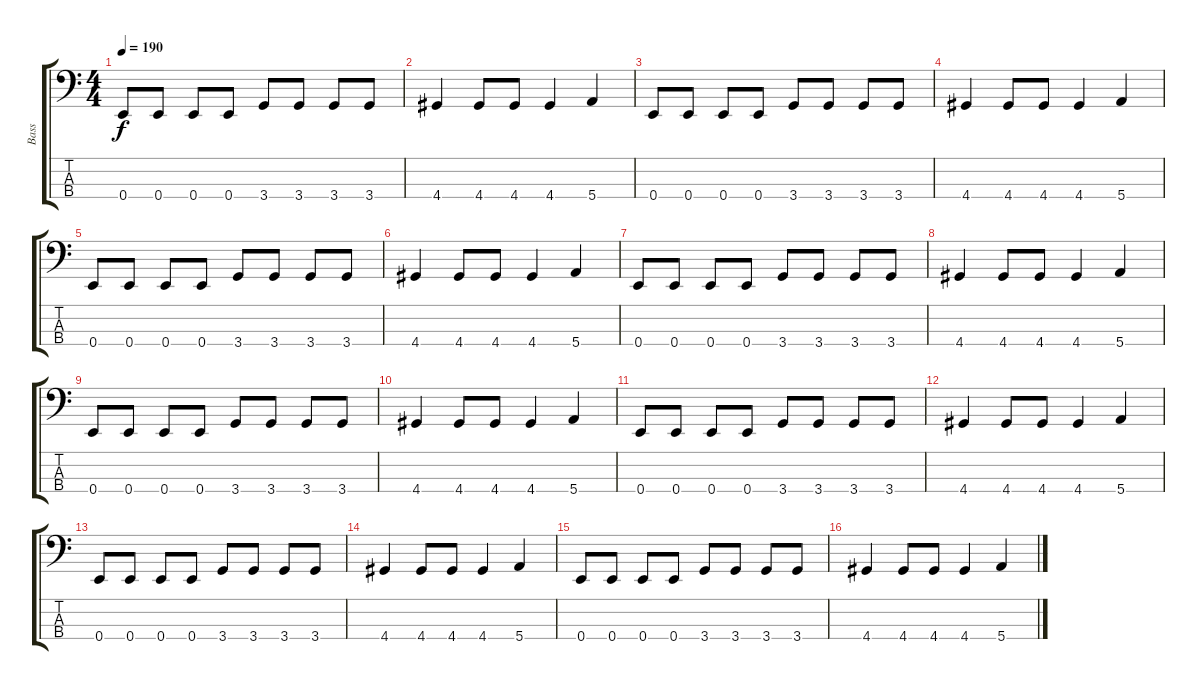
\track ("Bass" "Bass") {instrument electricbasspick}
\staff {score tabs}
\tuning (G2 D2 A1 E1) {hide}
\ts (4 4)
\tempo 190
\clef f4
\ks c
0.4.8{dy f} 0.4.8 0.4.8 0.4.8 3.4.8 3.4.8 3.4.8 3.4.8 |
4.4.4 4.4.8 4.4.8 4.4.4 5.4.4 |
0.4.8 0.4.8 0.4.8 0.4.8 3.4.8 3.4.8 3.4.8 3.4.8 |
4.4.4 4.4.8 4.4.8 4.4.4 5.4.4 |
0.4.8 0.4.8 0.4.8 0.4.8 3.4.8 3.4.8 3.4.8 3.4.8 |
4.4.4 4.4.8 4.4.8 4.4.4 5.4.4 |
0.4.8 0.4.8 0.4.8 0.4.8 3.4.8 3.4.8 3.4.8 3.4.8 |
4.4.4 4.4.8 4.4.8 4.4.4 5.4.4 |
0.4.8 0.4.8 0.4.8 0.4.8 3.4.8 3.4.8 3.4.8 3.4.8 |
4.4.4 4.4.8 4.4.8 4.4.4 5.4.4 |
0.4.8 0.4.8 0.4.8 0.4.8 3.4.8 3.4.8 3.4.8 3.4.8 |
4.4.4 4.4.8 4.4.8 4.4.4 5.4.4 |
0.4.8 0.4.8 0.4.8 0.4.8 3.4.8 3.4.8 3.4.8 3.4.8 |
4.4.4 4.4.8 4.4.8 4.4.4 5.4.4 |
0.4.8 0.4.8 0.4.8 0.4.8 3.4.8 3.4.8 3.4.8 3.4.8 |
4.4.4 4.4.8 4.4.8 4.4.4 5.4.4
